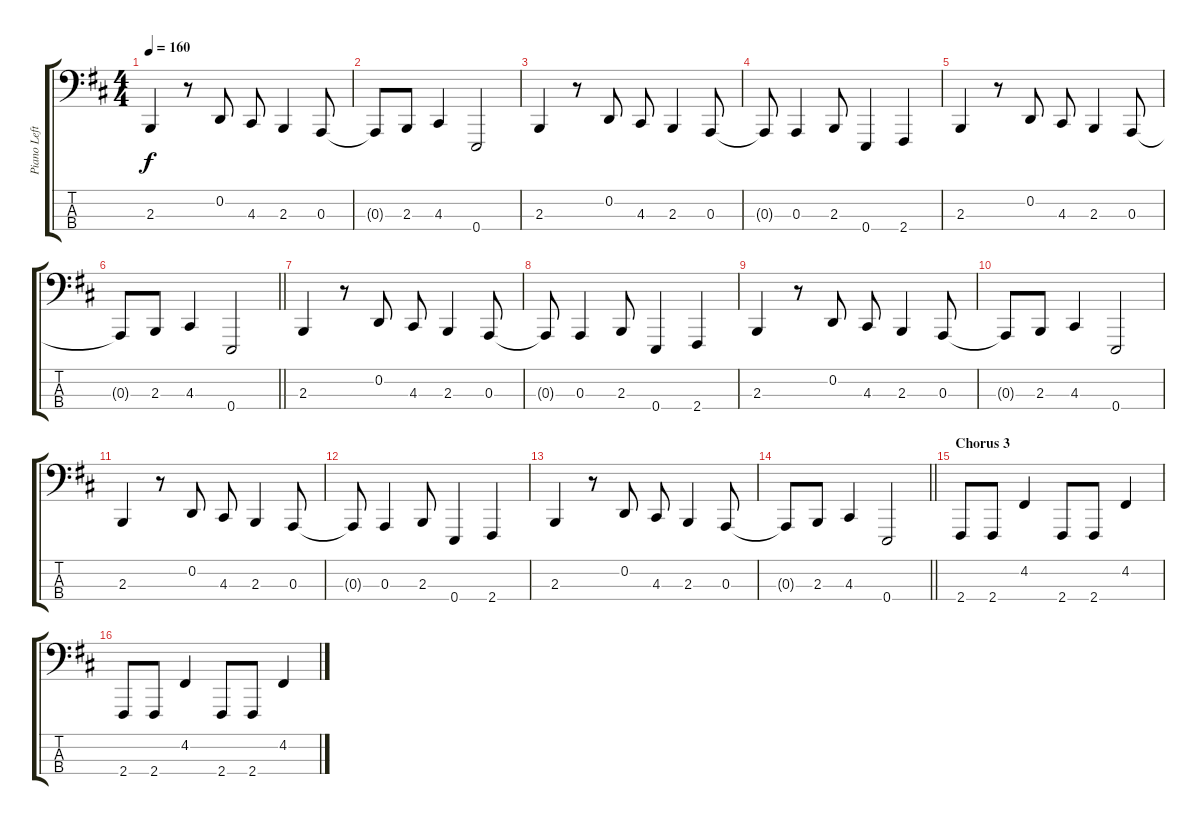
\track ("Piano Left Hand" "Piano Left") {instrument electricgrandpiano}
\staff {score tabs}
\tuning (G2 D2 A1 E1) {hide}
\ts (4 4)
\tempo 160
\clef f4
\ks d
2.3.4{dy f} r.8 0.2.8 4.3.8 2.3.4 0.3.8 |
0.3{t}.8 2.3.8 4.3.4 0.4.2 |
2.3.4 r.8 0.2.8 4.3.8 2.3.4 0.3.8 |
0.3{t}.8 0.3.4 2.3.8 0.4.4 2.4.4 |
2.3.4 r.8 0.2.8 4.3.8 2.3.4 0.3.8 |
\barLineRight lightlight
0.3{t}.8 2.3.8 4.3.4 0.4.2 |
2.3.4 r.8 0.2.8 4.3.8 2.3.4 0.3.8 |
0.3{t}.8 0.3.4 2.3.8 0.4.4 2.4.4 |
2.3.4 r.8 0.2.8 4.3.8 2.3.4 0.3.8 |
0.3{t}.8 2.3.8 4.3.4 0.4.2 |
2.3.4 r.8 0.2.8 4.3.8 2.3.4 0.3.8 |
0.3{t}.8 0.3.4 2.3.8 0.4.4 2.4.4 |
2.3.4 r.8 0.2.8 4.3.8 2.3.4 0.3.8 |
\barLineRight lightlight
0.3{t}.8 2.3.8 4.3.4 0.4.2 |
\section ("" "Chorus 3")
2.4.8 2.4.8 4.2.4 2.4.8 2.4.8 4.2.4 |
2.4.8 2.4.8 4.2.4 2.4.8 2.4.8 4.2.4
